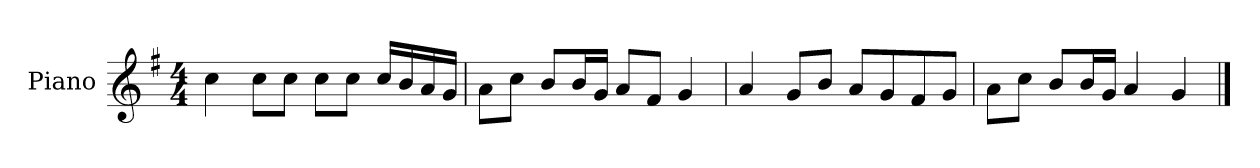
**kern
*part1
*staff1
*I"Piano
*I'P-no
*clefG2
*k[f#]
*M4/4
*MM90
=1
4cc\
8cc\L
8cc\J
8cc\L
8cc\J
16cc/LL
16b/
16a/
16g/JJ
=2
8a\L
8cc\J
8b/L
16b/L
16g/JJ
8a/L
8f#/J
4g/
=3
4a/
8g/L
8b/J
8a/L
8g/
8f#/
8g/J
=4
8a\L
8cc\J
8b/L
16b/L
16g/JJ
4a/
4g/
==
*-
